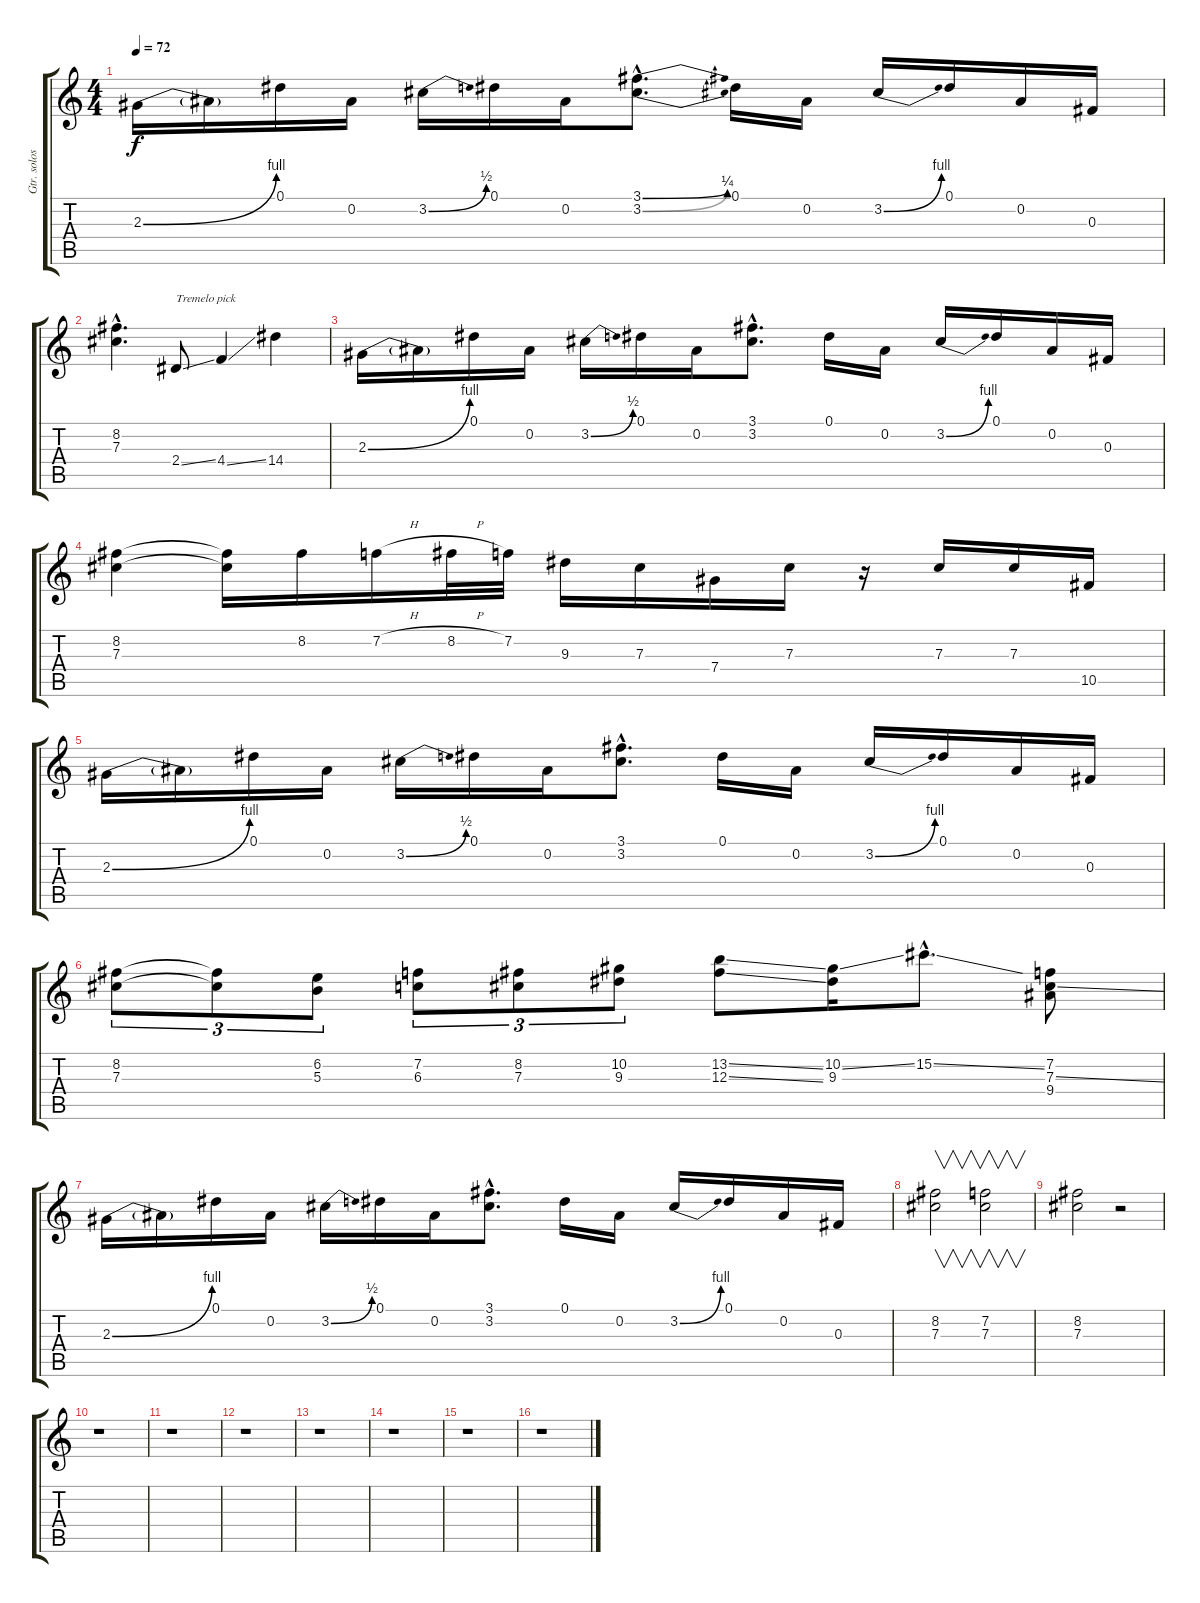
\track ("Gtr. solos" "Gtr. solos") {instrument overdrivenguitar}
\staff {score tabs}
\tuning (Eb4 Bb3 Gb3 Db3 Ab2 Eb2) {hide}
\ts (4 4)
\tempo 72
\clef g2
\ks c
2.3{be (bend 0 0 60 4)}.16{dy f} 2.3{t}.16 0.1.16 0.2.16 3.2{be (bend 0 0 60 2)}.16 0.1.16 0.2.16 (3.1{be (bend 0 0 60 1) hac} 3.2{be (bend 0 0 60 1) hac}).8{d} 0.1.16 0.2.16 3.2{be (bend 0 0 60 4)}.16 0.1.16 0.2.16 0.3.16 |
(8.2{hac} 7.3{hac}).4{d} 2.4{ss}.8{txt "Tremelo pick"} 4.4{ss}.4 14.4.4 |
2.3{be (bend 0 0 60 4)}.16 2.3{t}.16 0.1.16 0.2.16 3.2{be (bend 0 0 60 2)}.16 0.1.16 0.2.16 (3.1{hac} 3.2{hac}).8{d} 0.1.16 0.2.16 3.2{be (bend 0 0 60 4)}.16 0.1.16 0.2.16 0.3.16 |
(8.2 7.3).4 (8.2{t} 7.3{t}).16 8.2.16 7.2{h}.16 8.2{h}.32 7.2.32 9.3.16 7.3.16 7.4.16 7.3.16 r.16 7.3.16 7.3.16 10.5.16 |
2.3{be (bend 0 0 60 4)}.16 2.3{t}.16 0.1.16 0.2.16 3.2{be (bend 0 0 60 2)}.16 0.1.16 0.2.16 (3.1{hac} 3.2{hac}).8{d} 0.1.16 0.2.16 3.2{be (bend 0 0 60 4)}.16 0.1.16 0.2.16 0.3.16 |
(8.2 7.3).8{tu (3 2)} (8.2{t} 7.3{t}).8{tu (3 2)} (6.2 5.3).8{tu (3 2)} (7.2 6.3).8{tu (3 2)} (8.2 7.3).8{tu (3 2)} (10.2 9.3).8{tu (3 2)} (13.2{ss} 12.3{ss}).8 (10.2{ss} 9.3).16 15.2{ss hac}.8{d} (7.2 7.3{ss} 9.4).8 |
2.3{be (bend 0 0 60 4)}.16 2.3{t}.16 0.1.16 0.2.16 3.2{be (bend 0 0 60 2)}.16 0.1.16 0.2.16 (3.1{hac} 3.2{hac}).8{d} 0.1.16 0.2.16 3.2{be (bend 0 0 60 4)}.16 0.1.16 0.2.16 0.3.16 |
(8.2 7.3).2{v} (7.2 7.3).2{v} |
(8.2 7.3).2 r.2 |
r.1 |
r.1 |
r.1 |
r.1 |
r.1 |
r.1 |
r.1
